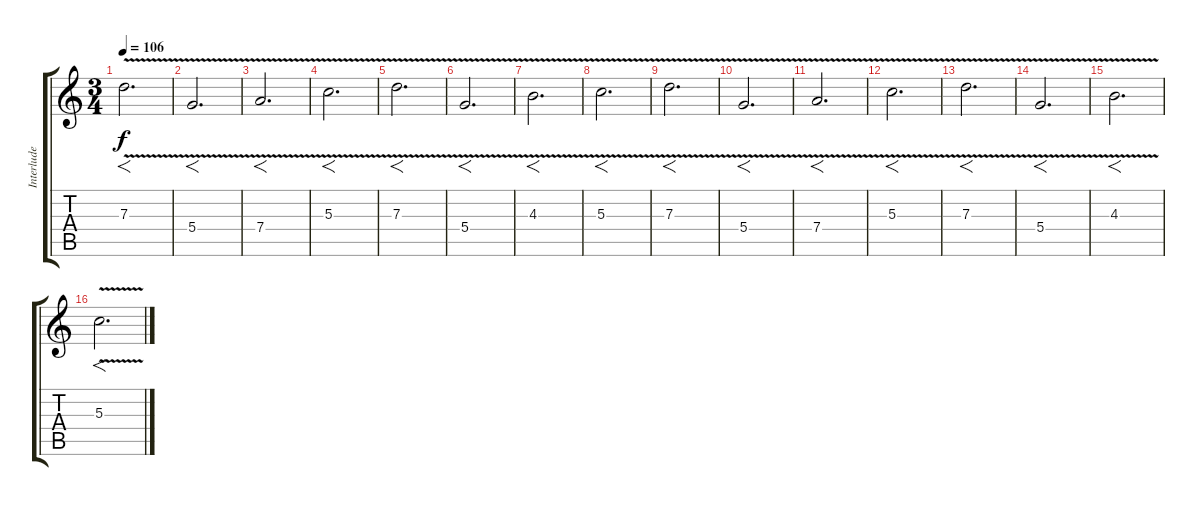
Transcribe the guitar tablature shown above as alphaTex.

\track ("Interlude Lead" "Interlude ") {instrument distortionguitar}
\staff {score tabs}
\tuning (E4 B3 G3 D3 A2 E2) {hide}
\ts (3 4)
\tempo 106
\clef g2
\ks c
7.3{v}.2{f d dy f} |
5.4{v}.2{f d} |
7.4{v}.2{f d} |
5.3{v}.2{f d} |
7.3{v}.2{f d} |
5.4{v}.2{f d} |
4.3{v}.2{f d} |
5.3{v}.2{f d} |
7.3{v}.2{f d} |
5.4{v}.2{f d} |
7.4{v}.2{f d} |
5.3{v}.2{f d} |
7.3{v}.2{f d} |
5.4{v}.2{f d} |
4.3{v}.2{f d} |
5.3{v}.2{f d}
